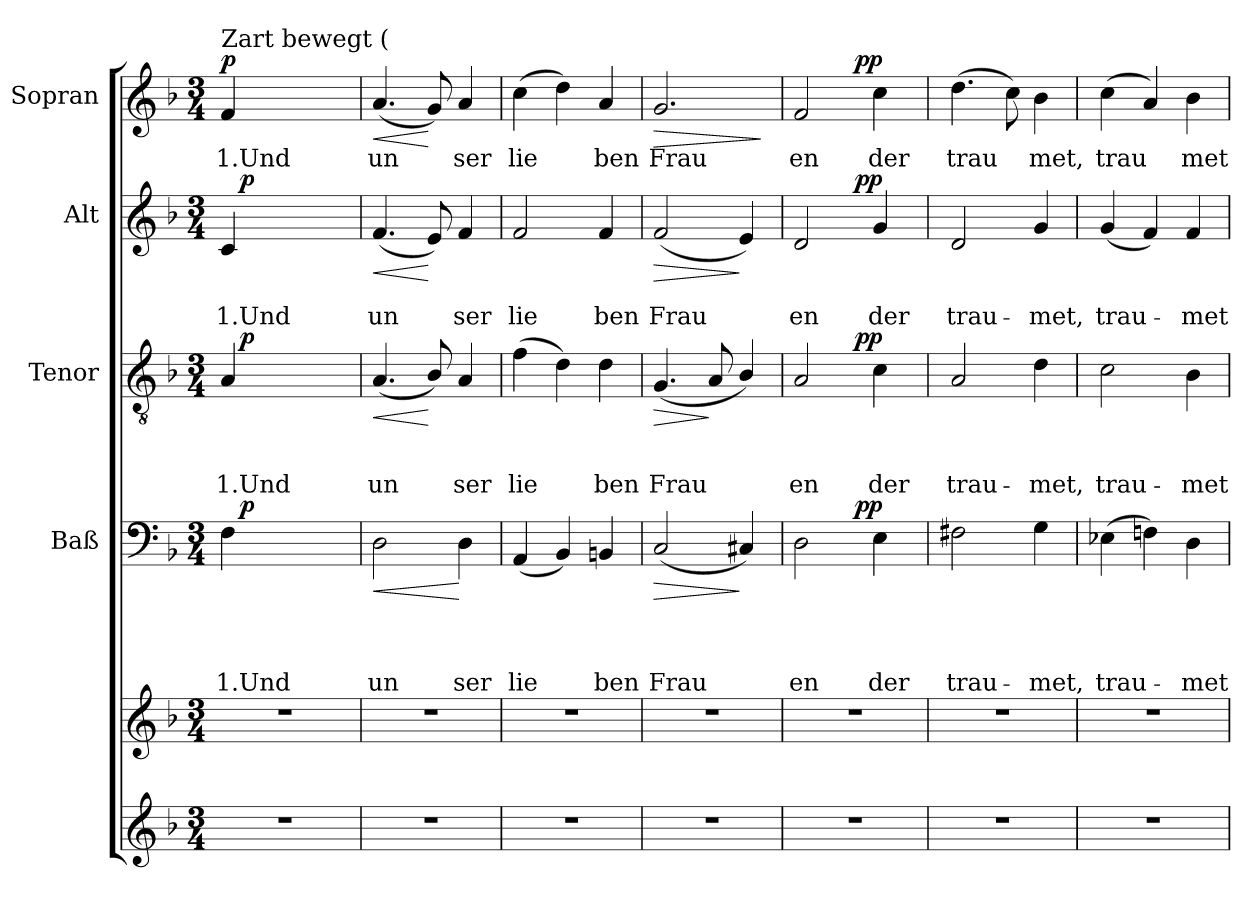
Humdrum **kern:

**kern	**kern	**kern	**text	**text	**text	**text	**dynam	**kern	**text	**text	**text	**dynam	**kern	**text	**text	**dynam	**kern	**text	**dynam
*part6	*part5	*part4	*part4	*part4	*part4	*part4	*part4	*part3	*part3	*part3	*part3	*part3	*part2	*part2	*part2	*part2	*part1	*part1	*part1
*staff6	*staff5	*staff4	*staff4	*staff4	*staff4	*staff4	*staff4	*staff3	*staff3	*staff3	*staff3	*staff3	*staff2	*staff2	*staff2	*staff2	*staff1	*staff1	*staff1
*	*	*I"Baß	*	*	*	*	*	*I"Tenor	*	*	*	*	*I"Alt	*	*	*	*I"Sopran	*	*
*clefG2	*clefG2	*clefF4	*	*	*	*	*	*clefGv2	*	*	*	*	*clefG2	*	*	*	*clefG2	*	*
*k[b-]	*k[b-]	*k[b-]	*	*	*	*	*	*k[b-]	*	*	*	*	*k[b-]	*	*	*	*k[b-]	*	*
*F:	*F:	*F:	*	*	*	*	*	*F:	*	*	*	*	*F:	*	*	*	*F:	*	*
*M3/4	*M3/4	*M3/4	*	*	*	*	*	*M3/4	*	*	*	*	*M3/4	*	*	*	*M3/4	*	*
*MM104	*MM104	*MM104	*	*	*	*	*	*MM104	*	*	*	*	*MM104	*	*	*	*MM104	*	*
=1	=1	=1	=1	=1	=1	=1	=1	=1	=1	=1	=1	=1	=1	=1	=1	=1	=1	=1	=1
!	!	!	!	!	!	!	!	!	!	!	!	!	!	!	!	!	!LO:TX:a:t=Zart bewegt (	!	!
!	!	!	!	!	!	!LO:LY:b:rj	!	!	!	!	!LO:LY:b:rj	!	!	!	!LO:LY:b:rj	!	!	!LO:LY:b:rj	!LO:DY:a
*	*	*^	*	*	*	*	*	*^	*	*	*	*	*^	*	*	*	*	*	*
2.r	2.r	4F\	16ryy	.	.	.	1.Und	.	4A/	16ryy	.	.	1.Und	.	4c/	16ryy	.	1.Und	.	4f/	1.Und	p
!	!	!	!	!	!	!	!	!LO:DY:a	!	!	!	!	!	!LO:DY:a	!	!	!	!	!LO:DY:a	!	!	!
.	.	.	2ryy	.	.	.	.	p	.	2ryy	.	.	.	p	.	2ryy	.	.	p	.	.	.
.	.	2ryy	.	.	.	.	.	.	2ryy	.	.	.	.	.	2ryy	.	.	.	.	2ryy	.	.
.	.	.	8.ryy	.	.	.	.	.	.	8.ryy	.	.	.	.	.	8.ryy	.	.	.	.	.	.
=2	=2	=2	=2	=2	=2	=2	=2	=2	=2	=2	=2	=2	=2	=2	=2	=2	=2	=2	=2	=2	=2	=2
!	!	!	!	!	!	!	!LO:LY:b:rj	!LO:HP:b	!	!	!	!	!LO:LY:b:rj	!LO:HP:b	!	!	!	!LO:LY:b:rj	!LO:HP:b	!	!LO:LY:b:rj	!LO:HP:b
*	*	*v	*v	*	*	*	*	*	*	*	*	*	*	*	*v	*v	*	*	*	*	*	*
*	*	*	*	*	*	*	*	*v	*v	*	*	*	*	*	*	*	*	*	*	*
2.r	2.r	2D\	.	.	.	un	<	(<4.A/	.	.	un	<	(<4.f/	.	un	<	(<4.a/	un	<
.	.	.	.	.	.	.	.	8B-/)	.	.	.	[	8e/)	.	.	[	8g/)	.	[
!	!	!	!	!	!	!LO:LY:b:rj	!	!	!	!	!LO:LY:b:rj	!	!	!	!LO:LY:b:rj	!	!	!LO:LY:b:rj	!
.	.	4D\	.	.	.	ser	[	4A/	.	.	ser	.	4f/	.	ser	.	4a/	ser	.
=3	=3	=3	=3	=3	=3	=3	=3	=3	=3	=3	=3	=3	=3	=3	=3	=3	=3	=3	=3
!	!	!	!	!	!	!LO:LY:b:rj	!	!	!	!	!LO:LY:b:rj	!	!	!	!LO:LY:b:rj	!	!	!LO:LY:b:rj	!
2.r	2.r	(<4AA/	.	.	.	lie	.	(>4f\	.	.	lie	.	2f/	.	lie	.	(>4cc\	lie	.
.	.	4BB-/)	.	.	.	.	.	4d\)	.	.	.	.	.	.	.	.	4dd\)	.	.
!	!	!	!	!	!	!LO:LY:b:rj	!	!	!	!	!LO:LY:b:rj	!	!	!	!LO:LY:b:rj	!	!	!LO:LY:b:rj	!
.	.	4BBn/	.	.	.	ben	.	4d\	.	.	ben	.	4f/	.	ben	.	4a/	ben	.
=4	=4	=4	=4	=4	=4	=4	=4	=4	=4	=4	=4	=4	=4	=4	=4	=4	=4	=4	=4
!	!	!	!	!	!	!LO:LY:b:rj	!LO:HP:b	!	!	!	!LO:LY:b:rj	!LO:HP:b	!	!	!LO:LY:b:rj	!LO:HP:b	!	!LO:LY:b:rj	!LO:HP:b
2.r	2.r	(<2C/	.	.	.	Frau	>	(<4.G/	.	.	Frau	>	(<2f/	.	Frau	>	2.g/	Frau	>
.	.	.	.	.	.	.	.	8A/	.	.	.	]	.	.	.	.	.	.	.
.	.	4C#X/)	.	.	.	.	]	4B-/)	.	.	.	.	4e/)	.	.	]	.	.	.
.	.	.	.	.	.	.	.	.	.	.	.	.	.	.	.	.	.	.	]
=5	=5	=5	=5	=5	=5	=5	=5	=5	=5	=5	=5	=5	=5	=5	=5	=5	=5	=5	=5
!	!	!	!	!	!	!LO:LY:b:rj	!	!	!	!	!LO:LY:b:rj	!	!	!	!LO:LY:b:rj	!	!	!LO:LY:b:rj	!
*	*	*^	*	*	*	*	*	*^	*	*	*	*	*^	*	*	*	*^	*	*
2.r	2.r	2D\	4..ryy	.	.	.	en	.	2A/	4..ryy	.	.	en	.	2d/	4..ryy	.	en	.	2f/	4..ryy	en	.
!	!	!	!	!	!	!	!	!LO:DY:a	!	!	!	!	!	!LO:DY:a	!	!	!	!	!LO:DY:a	!	!	!	!LO:DY:a
.	.	.	4ryy	.	.	.	.	pp	.	4ryy	.	.	.	pp	.	4ryy	.	.	pp	.	4ryy	.	pp
!	!	!	!	!	!	!	!LO:LY:b:rj	!	!	!	!	!	!LO:LY:b:rj	!	!	!	!	!LO:LY:b:rj	!	!	!	!LO:LY:b:rj	!
.	.	4E\	.	.	.	.	der	.	4c\	.	.	.	der	.	4g/	.	.	der	.	4cc\	.	der	.
.	.	.	16ryy	.	.	.	.	.	.	16ryy	.	.	.	.	.	16ryy	.	.	.	.	16ryy	.	.
!!LO:LB:g=z
=6	=6	=6	=6	=6	=6	=6	=6	=6	=6	=6	=6	=6	=6	=6	=6	=6	=6	=6	=6	=6	=6	=6	=6
!	!	!	!	!	!	!	!LO:LY:b:rj	!	!	!	!	!	!LO:LY:b:rj	!	!	!	!	!LO:LY:b:rj	!	!	!	!LO:LY:b:rj	!
*	*	*v	*v	*	*	*	*	*	*	*	*	*	*	*	*v	*v	*	*	*	*v	*v	*	*
*	*	*	*	*	*	*	*	*v	*v	*	*	*	*	*	*	*	*	*	*	*
2.r	2.r	2F#X\	.	.	.	trau-	.	2A/	.	.	trau-	.	2d/	.	trau-	.	(>4.dd\	trau	.
.	.	.	.	.	.	.	.	.	.	.	.	.	.	.	.	.	8cc\)	.	.
!	!	!	!	!	!	!LO:LY:b:rj	!	!	!	!	!LO:LY:b:rj	!	!	!	!LO:LY:b:rj	!	!	!LO:LY:b:rj	!
.	.	4G\	.	.	.	-met,	.	4d\	.	.	-met,	.	4g/	.	-met,	.	4b-\	met,	.
=7	=7	=7	=7	=7	=7	=7	=7	=7	=7	=7	=7	=7	=7	=7	=7	=7	=7	=7	=7
!	!	!	!	!	!	!LO:LY:b:rj	!	!	!	!	!LO:LY:b:rj	!	!	!	!LO:LY:b:rj	!	!	!LO:LY:b:rj	!
2.r	2.r	(>4E-X\	.	.	.	trau-	.	2c\	.	.	trau-	.	(<4g/	.	trau-	.	(>4cc\	trau	.
.	.	4Fn\)	.	.	.	.	.	.	.	.	.	.	4f/)	.	.	.	4a/)	.	.
!	!	!	!	!	!	!LO:LY:b:rj	!	!	!	!	!LO:LY:b:rj	!	!	!	!LO:LY:b:rj	!	!	!LO:LY:b:rj	!
.	.	4D\	.	.	.	-met	.	4B-\	.	.	-met	.	4f/	.	-met	.	4b-\	met	.
=	=	=	=	=	=	=	=	=	=	=	=	=	=	=	=	=	=	=	=
*-	*-	*-	*-	*-	*-	*-	*-	*-	*-	*-	*-	*-	*-	*-	*-	*-	*-	*-	*-
